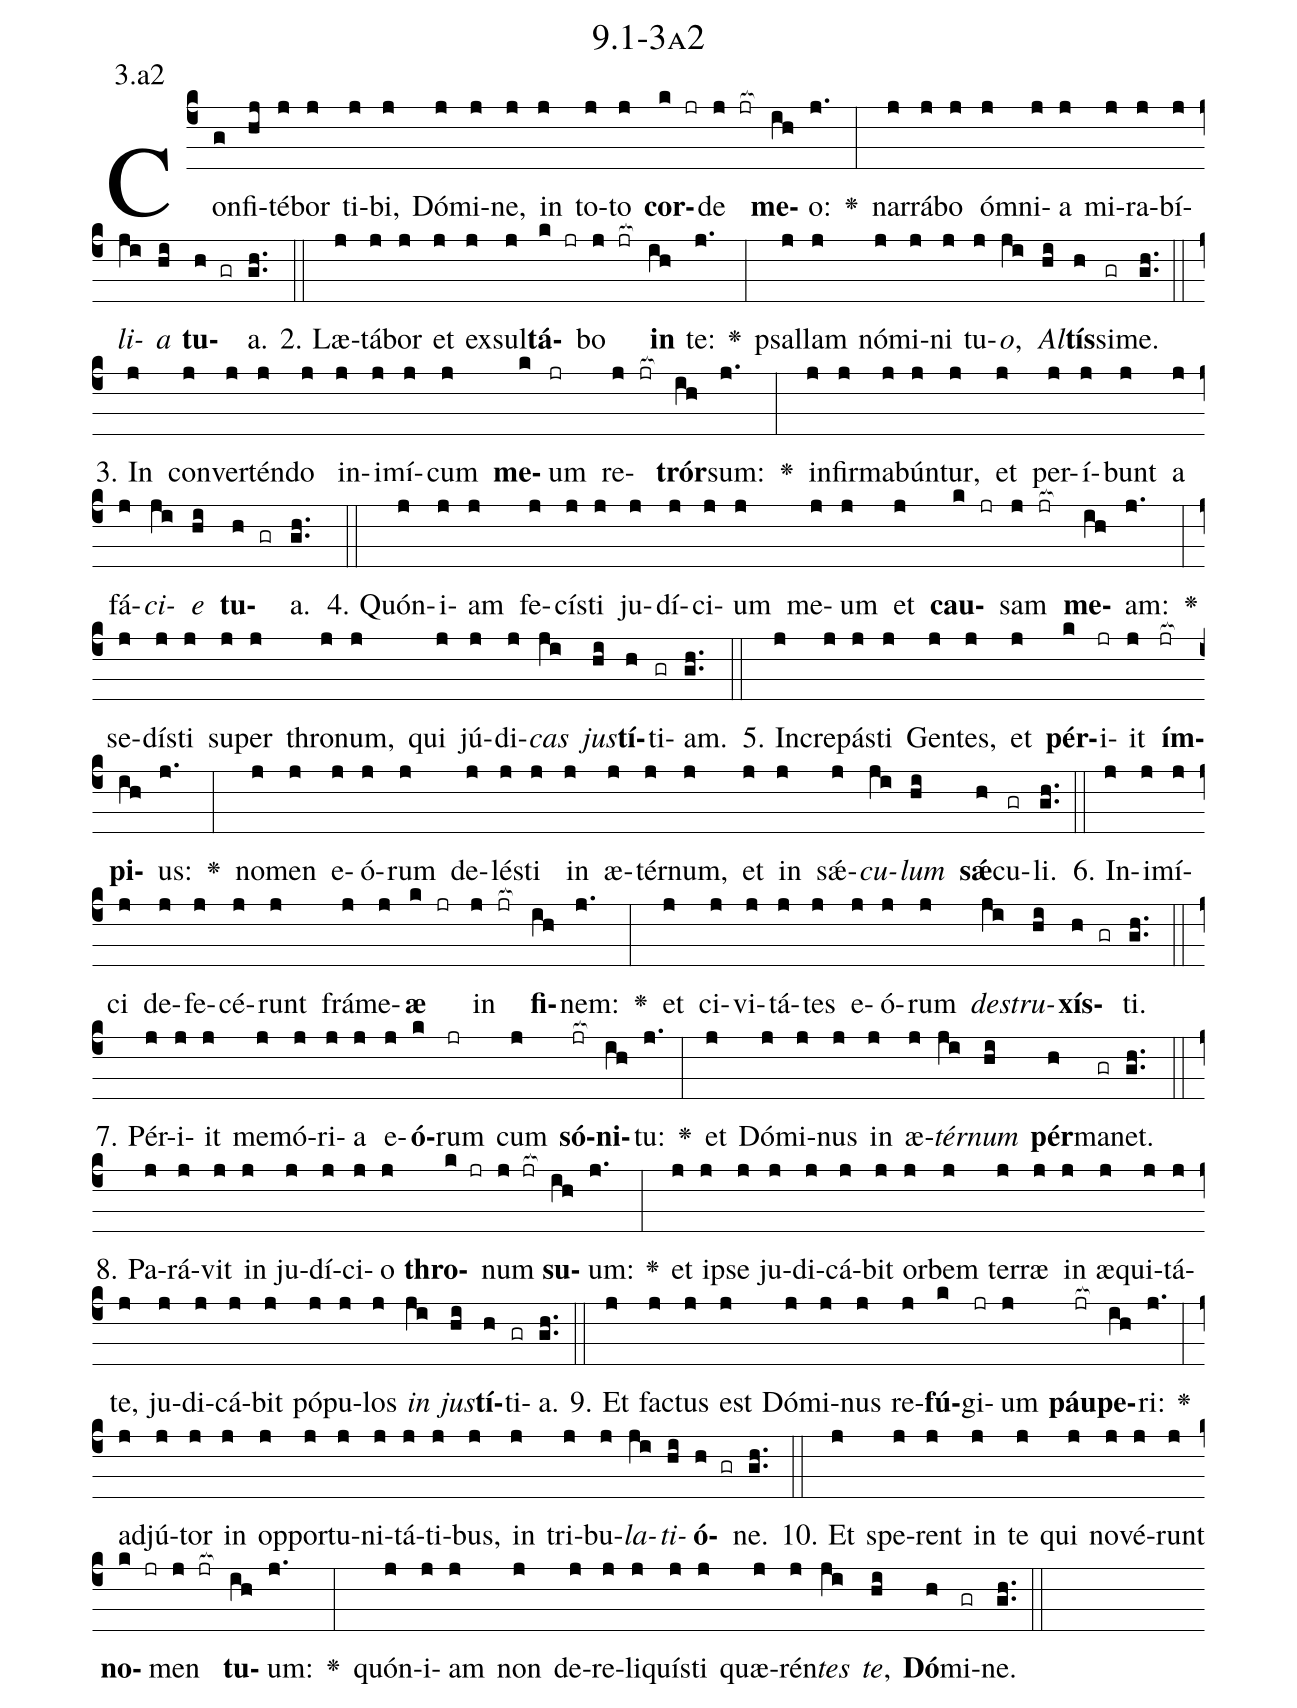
name: 9.1-3a2;
annotation: 3.a2;
%%
(c4)Con(g)fi(hj)té(j)bor(j) ti(j)bi,(j) Dó(j)mi(j)ne,(j) in(j) to(j)to(j) <b>cor</b>(k jr)de(j jr[ocb:1{]) <b>me</b>(ih[ocb:0}])o:(j.) <v>\greheightstar</v>(:) nar(j)rá(j)bo(j) óm(j)ni(j)a(j) mi(j)ra(j)bí(j)<i>li</i>(ji)<i>a</i>(hi) <b>tu</b>(h gr)a.(gh..) (::)
2. Læ(j)tá(j)bor(j) et(j) ex(j)sul(j)<b>tá</b>(k jr)bo(j jr[ocb:1{]) <b>in</b>(ih[ocb:0}]) te:(j.) <v>\greheightstar</v>(:) psal(j)lam(j) nó(j)mi(j)ni(j) tu(j)<i>o</i>,(ji) <i>Al</i>(hi)<b>tís</b>(h)si(gr)me.(gh..) (::)
3. In(j) con(j)ver(j)tén(j)do(j) in(j)i(j)mí(j)cum(j) <b>me</b>(k)um(jr) re(j jr[ocb:1{])<b>trór</b>(ih[ocb:0}])sum:(j.) <v>\greheightstar</v>(:) in(j)fir(j)ma(j)bún(j)tur,(j) et(j) per(j)í(j)bunt(j) a(j) fá(j)<i>ci</i>(ji)<i>e</i>(hi) <b>tu</b>(h gr)a.(gh..) (::)
4. Quón(j)i(j)am(j) fe(j)cís(j)ti(j) ju(j)dí(j)ci(j)um(j) me(j)um(j) et(j) <b>cau</b>(k jr)sam(j jr[ocb:1{]) <b>me</b>(ih[ocb:0}])am:(j.) <v>\greheightstar</v>(:) se(j)dís(j)ti(j) su(j)per(j) thro(j)num,(j) qui(j) jú(j)di(j)<i>cas</i>(ji) <i>jus</i>(hi)<b>tí</b>(h)ti(gr)am.(gh..) (::)
5. In(j)cre(j)pás(j)ti(j) Gen(j)tes,(j) et(j) <b>pér</b>(k)i(jr)it(j) <b>ím</b>(jr[ocb:1{])<b>pi</b>(ih[ocb:0}])us:(j.) <v>\greheightstar</v>(:) no(j)men(j) e(j)ó(j)rum(j) de(j)lés(j)ti(j) in(j) æ(j)tér(j)num,(j) et(j) in(j) sǽ(j)<i>cu</i>(ji)<i>lum</i>(hi) <b>sǽ</b>(h)cu(gr)li.(gh..) (::)
6. In(j)i(j)mí(j)ci(j) de(j)fe(j)cé(j)runt(j) frá(j)me(j)<b>æ</b>(k jr) in(j jr[ocb:1{]) <b>fi</b>(ih[ocb:0}])nem:(j.) <v>\greheightstar</v>(:) et(j) ci(j)vi(j)tá(j)tes(j) e(j)ó(j)rum(j) <i>de</i>(ji)<i>stru</i>(hi)<b>xís</b>(h gr)ti.(gh..) (::)
7. Pér(j)i(j)it(j) me(j)mó(j)ri(j)a(j) e(j)<b>ó</b>(k)rum(jr) cum(j) <b>só</b>(jr[ocb:1{])<b>ni</b>(ih[ocb:0}])tu:(j.) <v>\greheightstar</v>(:) et(j) Dó(j)mi(j)nus(j) in(j) æ(j)<i>tér</i>(ji)<i>num</i>(hi) <b>pér</b>(h)ma(gr)net.(gh..) (::)
8. Pa(j)rá(j)vit(j) in(j) ju(j)dí(j)ci(j)o(j) <b>thro</b>(k jr)num(j jr[ocb:1{]) <b>su</b>(ih[ocb:0}])um:(j.) <v>\greheightstar</v>(:) et(j) ip(j)se(j) ju(j)di(j)cá(j)bit(j) or(j)bem(j) ter(j)ræ(j) in(j) æ(j)qui(j)tá(j)te,(j) ju(j)di(j)cá(j)bit(j) pó(j)pu(j)los(j) <i>in</i>(ji) <i>jus</i>(hi)<b>tí</b>(h)ti(gr)a.(gh..) (::)
9. Et(j) fac(j)tus(j) est(j) Dó(j)mi(j)nus(j) re(j)<b>fú</b>(k)gi(jr)um(j) <b>páu</b>(jr[ocb:1{])<b>pe</b>(ih[ocb:0}])ri:(j.) <v>\greheightstar</v>(:) ad(j)jú(j)tor(j) in(j) op(j)por(j)tu(j)ni(j)tá(j)ti(j)bus,(j) in(j) tri(j)bu(j)<i>la</i>(ji)<i>ti</i>(hi)<b>ó</b>(h gr)ne.(gh..) (::)
10. Et(j) spe(j)rent(j) in(j) te(j) qui(j) no(j)vé(j)runt(j) <b>no</b>(k jr)men(j jr[ocb:1{]) <b>tu</b>(ih[ocb:0}])um:(j.) <v>\greheightstar</v>(:) quón(j)i(j)am(j) non(j) de(j)re(j)li(j)quís(j)ti(j) quæ(j)rén(j)<i>tes</i>(ji) <i>te</i>,(hi) <b>Dó</b>(h)mi(gr)ne.(gh..) (::)
